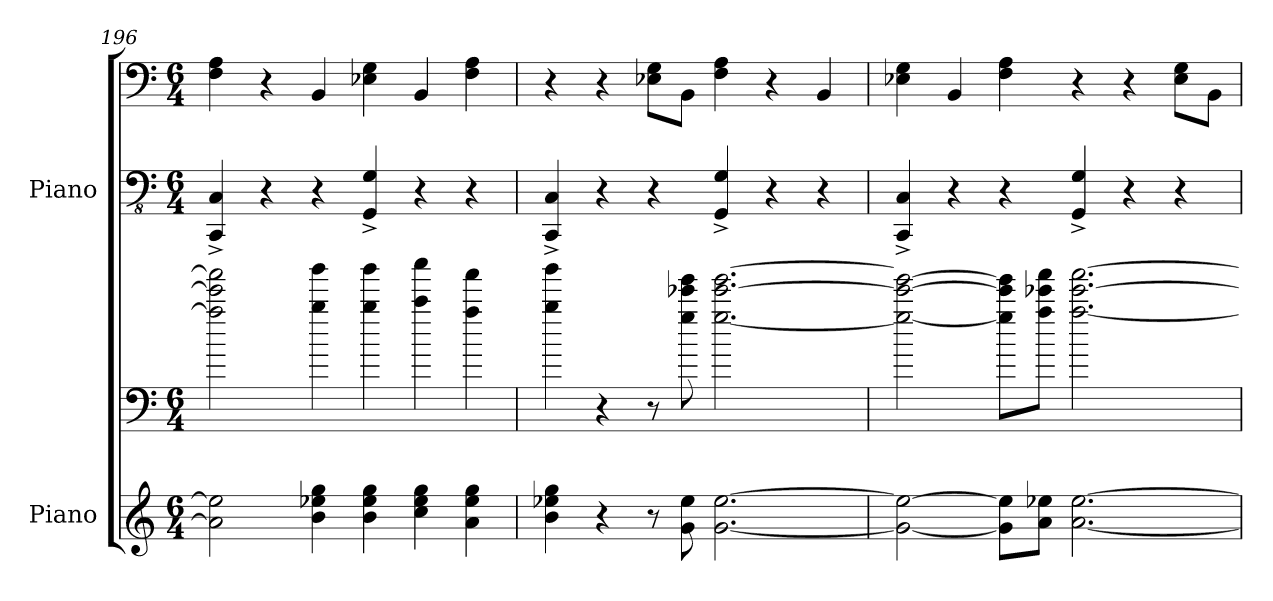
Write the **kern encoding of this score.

**kern	**kern	**kern	**kern
*part2	*part2	*part1	*part1
*staff4	*staff3	*staff2	*staff1
*I"Piano	*	*I"Piano	*
*I'Pno.	*	*I'Pno.	*
*clefG2	*clefF4	*clefFv4	*clefF4
*k[]	*k[]	*k[]	*k[]
*M6/4	*M6/4	*M6/4	*M6/4
=196	=196	=196	=196
2a\] 2ee-\]	2aa\] 2eee-\] 2aaa\]	4CCC/^ 4CC/^	4F\ 4A\
.	.	4r	4r
4b\ 4ee-X\ 4gg\	4bb\ 4bbb\	4r	4BB/
4b\ 4ee-\ 4gg\	4bb\ 4bbb\	4GGG/^ 4GG/^	4E-X\ 4G\
4cc\ 4ee-\ 4gg\	4ccc\ 4cccc\	4r	4BB/
4a\ 4ee-\ 4gg\	4aa\ 4aaa\	4r	4F\ 4A\
=197	=197	=197	=197
4b\ 4ee-X\ 4gg\	4bb\ 4bbb\	4CCC/^ 4CC/^	4r
4r	4r	4r	4r
8r	8r	4r	8E-X\ 8G\L
8g\ 8ee-\	8gg\ 8eee-X\ 8ggg\	.	8BB\J
[2.g\ [2.ee-\	[2.gg\ [2.eee-\ [2.ggg\	4GGG/^ 4GG/^	4F\ 4A\
.	.	4r	4r
.	.	4r	4BB/
=198	=198	=198	=198
2g\_ 2ee-\_	2gg\_ 2eee-\_ 2ggg\_	4CCC/^ 4CC/^	4E-X\ 4G\
.	.	4r	4BB/
8g\] 8ee-\]L	8gg\] 8eee-\] 8ggg\]L	4r	4F\ 4A\
8a\ 8ee-X\J	8aa\ 8eee-X\ 8aaa\J	.	.
[2.a\ [2.ee-\	[2.aa\ [2.eee-\ [2.aaa\	4GGG/^ 4GG/^	4r
.	.	4r	4r
.	.	4r	8E-\ 8G\L
.	.	.	8BB\J
=	=	=	=
*-	*-	*-	*-
